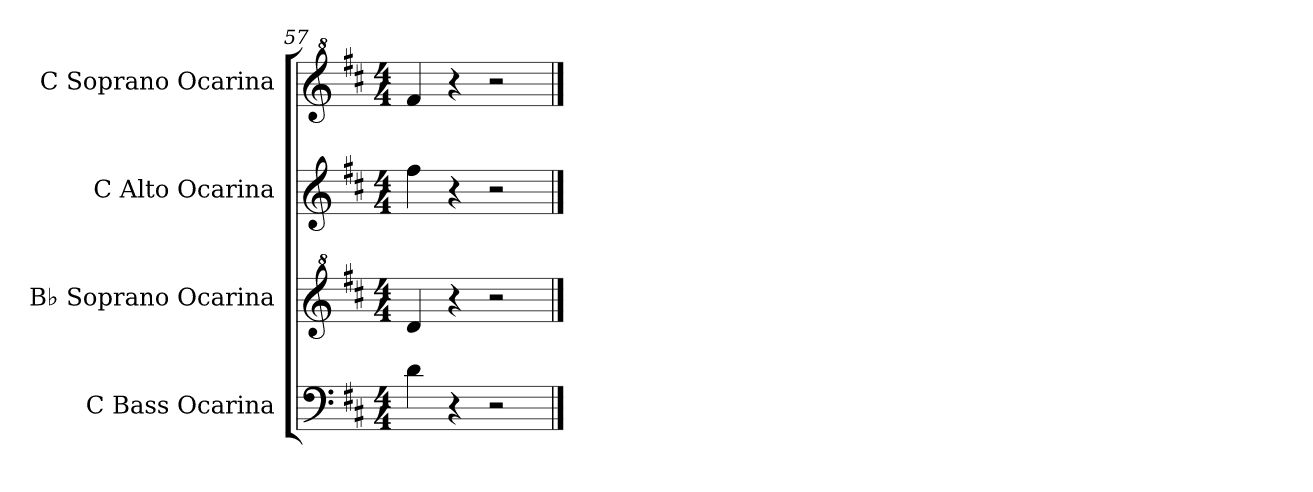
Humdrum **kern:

**kern	**kern	**kern	**kern
*part4	*part3	*part2	*part1
*staff4	*staff3	*staff2	*staff1
*I"C Bass Ocarina	*I"B♭ Soprano Ocarina	*I"C Alto Ocarina	*I"C Soprano Ocarina
*I'C B. Oc.	*I'B♭ S. Oc.	*I'C A. Oc.	*I'C S. Oc.
*clefF4	*clefG^2	*clefG2	*clefG^2
*k[f#c#]	*k[f#c#]	*k[f#c#]	*k[f#c#]
*D:	*D:	*D:	*D:
*M4/4	*M4/4	*M4/4	*M4/4
=57	=57	=57	=57
4d\	4dd/	4ff#\	4ff#/
4r	4r	4r	4r
2r	2r	2r	2r
==	==	==	==
*-	*-	*-	*-
